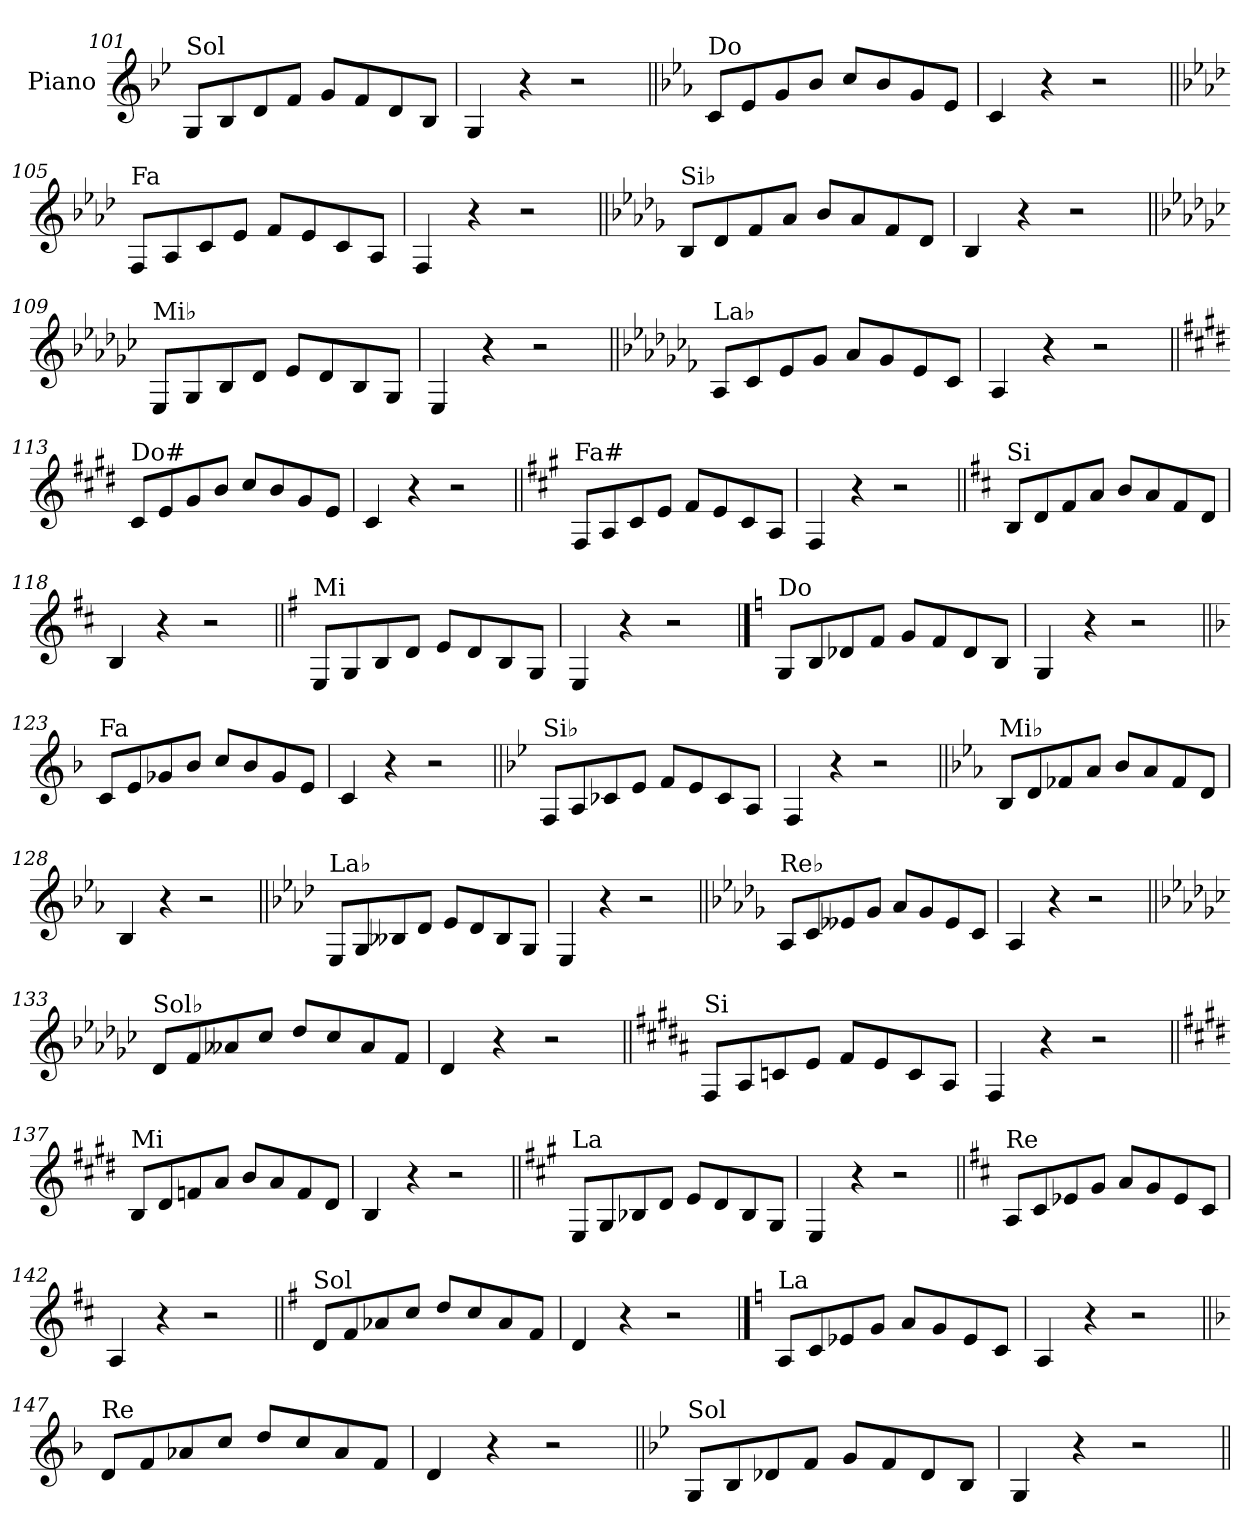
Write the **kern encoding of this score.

**kern
*part1
*staff1
*I"Piano
*I'Pno.
*clefG2
*k[b-e-]
=101
!LO:TX:a:t=Sol
8G/L
8B-/
8d/
8f/J
8g/L
8f/
8d/
8B-/J
=102
4G/
4r
2r
!!LO:LB:g=z
=103||
*k[b-e-a-]
!LO:TX:a:t=Do
8c/L
8e-/
8g/
8b-/J
8cc/L
8b-/
8g/
8e-/J
=104
4c/
4r
2r
=105||
*k[b-e-a-d-]
!LO:TX:a:t=Fa
8F/L
8A-/
8c/
8e-/J
8f/L
8e-/
8c/
8A-/J
=106
4F/
4r
2r
=107||
*k[b-e-a-d-g-]
!LO:TX:a:t=Si♭
8B-/L
8d-/
8f/
8a-/J
8b-/L
8a-/
8f/
8d-/J
=108
4B-/
4r
2r
!!LO:LB:g=z
=109||
*k[b-e-a-d-g-c-]
!LO:TX:a:t=Mi♭
8E-/L
8G-/
8B-/
8d-/J
8e-/L
8d-/
8B-/
8G-/J
=110
4E-/
4r
2r
=111||
*k[b-e-a-d-g-c-f-]
!LO:TX:a:t=La♭
8A-/L
8c-/
8e-/
8g-/J
8a-/L
8g-/
8e-/
8c-/J
=112
4A-/
4r
2r
=113||
*k[f#c#g#d#]
!LO:TX:a:t=Do#
8c#/L
8e/
8g#/
8b/J
8cc#/L
8b/
8g#/
8e/J
=114
4c#/
4r
2r
!!LO:LB:g=z
=115||
*k[f#c#g#]
!LO:TX:a:t=Fa#
8F#/L
8A/
8c#/
8e/J
8f#/L
8e/
8c#/
8A/J
=116
4F#/
4r
2r
=117||
*k[f#c#]
!LO:TX:a:t=Si
8B/L
8d/
8f#/
8a/J
8b/L
8a/
8f#/
8d/J
=118
4B/
4r
2r
=119||
*k[f#]
!LO:TX:a:t=Mi
8E/L
8G/
8B/
8d/J
8e/L
8d/
8B/
8G/J
=120
4E/
4r
2r
!!LO:LB:g=z
==121
*k[]
!LO:TX:a:t=Do
8G/L
8B/
8d-X/
8f/J
8g/L
8f/
8d-/
8B/J
=122
4G/
4r
2r
=123||
*k[b-]
!LO:TX:a:t=Fa
8c/L
8e/
8g-X/
8b-/J
8cc/L
8b-/
8g-/
8e/J
=124
4c/
4r
2r
=125||
*k[b-e-]
!LO:TX:a:t=Si♭
8F/L
8A/
8c-X/
8e-/J
8f/L
8e-/
8c-/
8A/J
=126
4F/
4r
2r
!!LO:LB:g=z
=127||
*k[b-e-a-]
!LO:TX:a:t=Mi♭
8B-/L
8d/
8f-X/
8a-/J
8b-/L
8a-/
8f-/
8d/J
=128
4B-/
4r
2r
=129||
*k[b-e-a-d-]
!LO:TX:a:t=La♭
8E-/L
8G/
8B--X/
8d-/J
8e-/L
8d-/
8B--/
8G/J
=130
4E-/
4r
2r
=131||
*k[b-e-a-d-g-]
!LO:TX:a:t=Re♭
8A-/L
8c/
8e--X/
8g-/J
8a-/L
8g-/
8e--/
8c/J
=132
4A-/
4r
2r
!!LO:LB:g=z
=133||
*k[b-e-a-d-g-c-]
!LO:TX:a:t=Sol♭
8d-/L
8f/
8a--X/
8cc-/J
8dd-/L
8cc-/
8a--/
8f/J
=134
4d-/
4r
2r
=135||
*k[f#c#g#d#a#]
!LO:TX:a:t=Si
8F#/L
8A#/
8cn/
8e/J
8f#/L
8e/
8c/
8A#/J
=136
4F#/
4r
2r
=137||
*k[f#c#g#d#]
!LO:TX:a:t=Mi
8B/L
8d#/
8fn/
8a/J
8b/L
8a/
8f/
8d#/J
=138
4B/
4r
2r
!!LO:LB:g=z
=139||
*k[f#c#g#]
!LO:TX:a:t=La
8E/L
8G#/
8B-X/
8d/J
8e/L
8d/
8B-/
8G#/J
=140
4E/
4r
2r
=141||
*k[f#c#]
!LO:TX:a:t=Re
8A/L
8c#/
8e-X/
8g/J
8a/L
8g/
8e-/
8c#/J
=142
4A/
4r
2r
=143||
*k[f#]
!LO:TX:a:t=Sol
8d/L
8f#/
8a-X/
8cc/J
8dd/L
8cc/
8a-/
8f#/J
=144
4d/
4r
2r
!!LO:PB:g=z
==145
*k[]
!LO:TX:a:t=La
8A/L
8c/
8e-X/
8g/J
8a/L
8g/
8e-/
8c/J
=146
4A/
4r
2r
=147||
*k[b-]
!LO:TX:a:t=Re
8d/L
8f/
8a-X/
8cc/J
8dd/L
8cc/
8a-/
8f/J
=148
4d/
4r
2r
=149||
*k[b-e-]
!LO:TX:a:t=Sol
8G/L
8B-/
8d-X/
8f/J
8g/L
8f/
8d-/
8B-/J
=150
4G/
4r
2r
=||
*-
